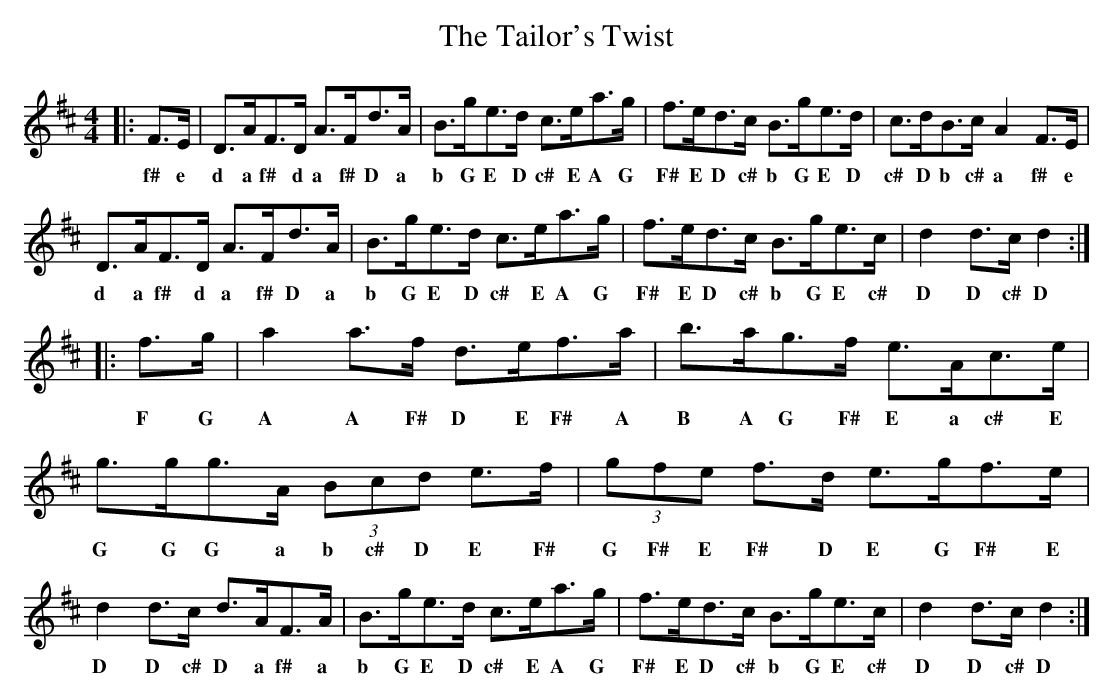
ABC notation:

X:1
T:Tailor's Twist, The
M:4/4
L:1/8
K:D
|:F>E|D>AF>D A>Fd>A|B>ge>d c>ea>g|f>ed>c B>ge>d|c>dB>c A2F>E|
w:f# e d a f# d a f# D a b G E D c# E A G F# E D c# b G E D c# D b c# a f# e
D>AF>D A>Fd>A|B>ge>d c>ea>g|f>ed>c B>ge>c|d2d>c d2:|
w:d a f# d a f# D a b G E D c# E A G F# E D c# b G E c# D D c# D
|:f>g|a2a>f d>ef>a|b>ag>f e>Ac>e|g>gg>A (3Bcd e>f|(3gfe f>d e>gf>e|
w:F G A A F# D E F# A B A G F# E a c# E G G G a b c# D E F# G F# E F# D E G F# E
d2d>c d>AF>A|B>ge>d c>ea>g|f>ed>c B>ge>c|d2d>c d2:|
w:D D c# D a f# a b G E D c# E A G F# E D c# b G E c# D D c# D
